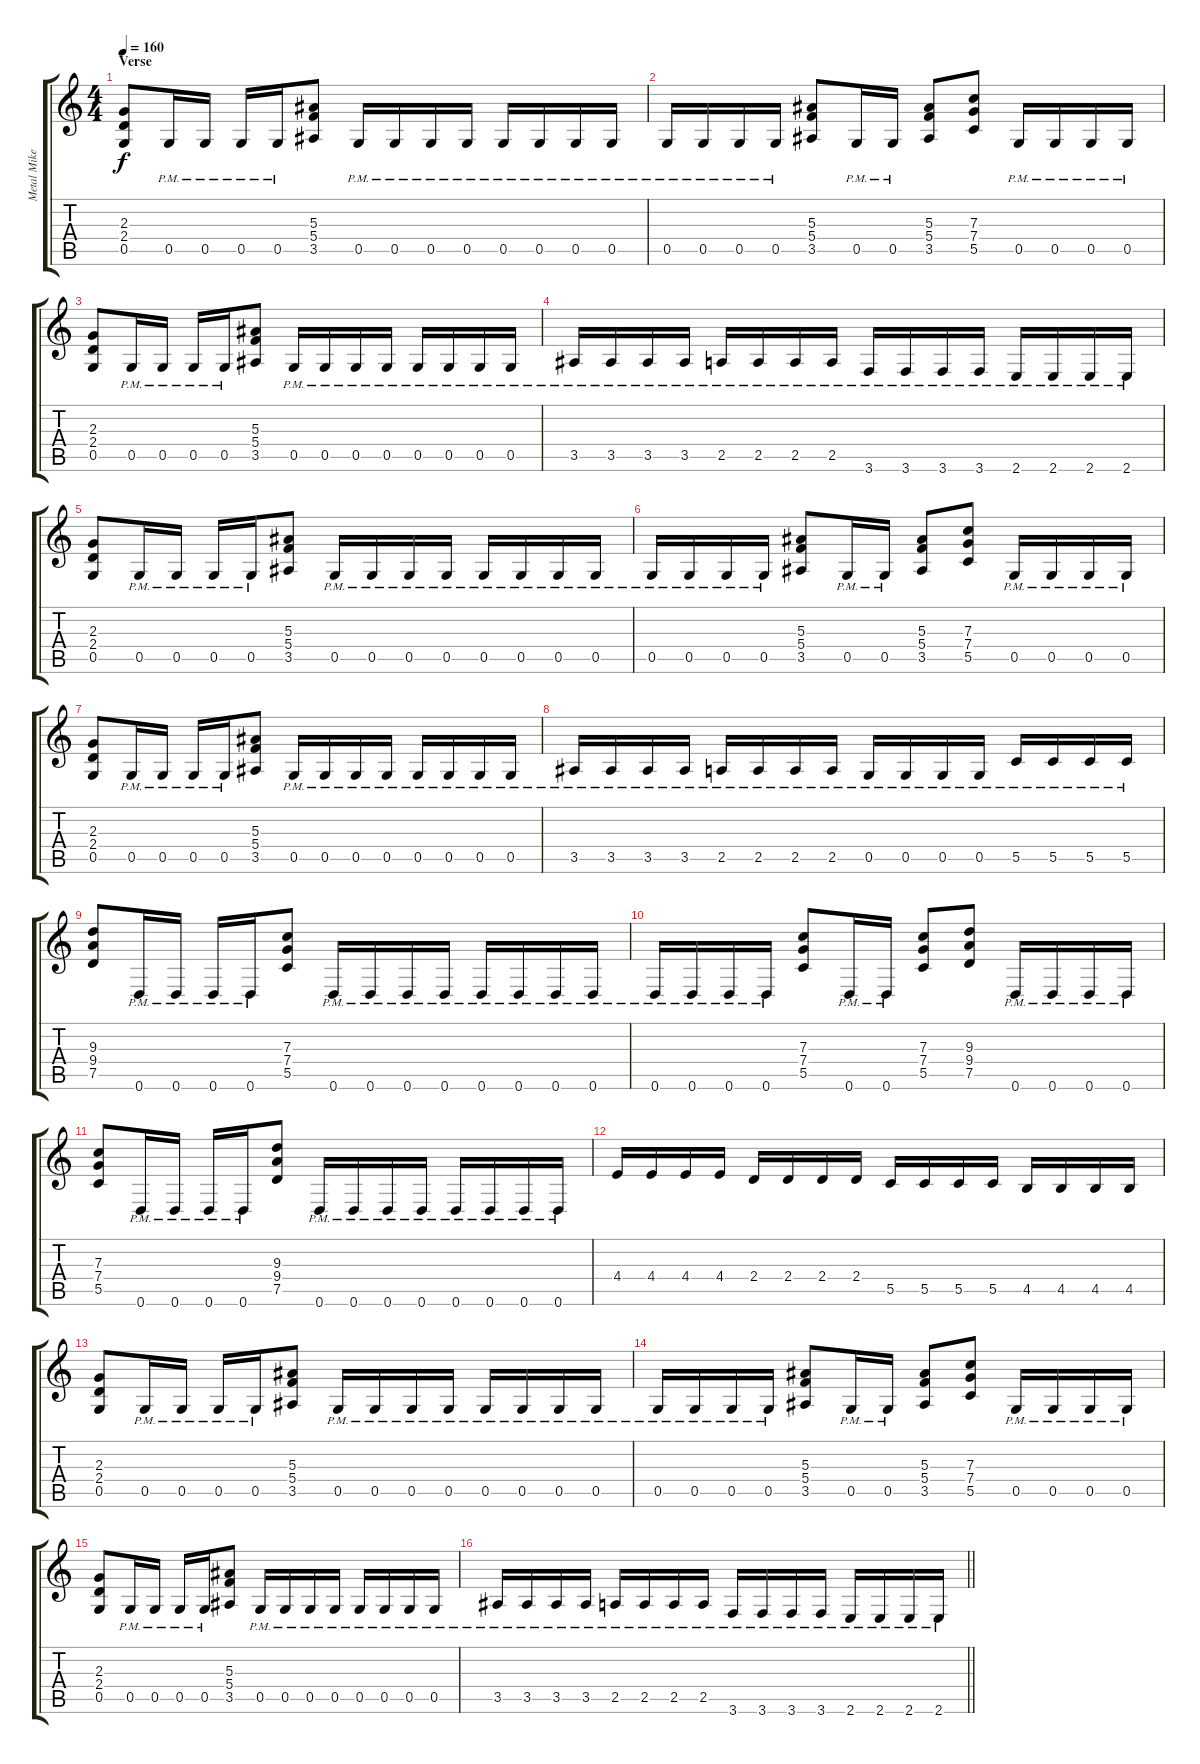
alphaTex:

\track ("Metal Mike Chlasciak" "Metal Mike") {instrument distortionguitar}
\staff {score tabs}
\tuning (D4 A3 F3 C3 G2 D2) {hide}
\ts (4 4)
\section ("" "Verse")
\tempo 160
\clef g2
\ks c
(2.3 2.4 0.5).8{dy f} 0.5{pm}.16 0.5{pm}.16 0.5{pm}.16 0.5{pm}.16 (5.3 5.4 3.5).8 0.5{pm}.16 0.5{pm}.16 0.5{pm}.16 0.5{pm}.16 0.5{pm}.16 0.5{pm}.16 0.5{pm}.16 0.5{pm}.16 |
0.5{pm}.16 0.5{pm}.16 0.5{pm}.16 0.5{pm}.16 (5.3 5.4 3.5).8 0.5{pm}.16 0.5{pm}.16 (5.3 5.4 3.5).8 (7.3 7.4 5.5).8 0.5{pm}.16 0.5{pm}.16 0.5{pm}.16 0.5{pm}.16 |
(2.3 2.4 0.5).8 0.5{pm}.16 0.5{pm}.16 0.5{pm}.16 0.5{pm}.16 (5.3 5.4 3.5).8 0.5{pm}.16 0.5{pm}.16 0.5{pm}.16 0.5{pm}.16 0.5{pm}.16 0.5{pm}.16 0.5{pm}.16 0.5{pm}.16 |
3.5{pm}.16 3.5{pm}.16 3.5{pm}.16 3.5{pm}.16 2.5{pm}.16 2.5{pm}.16 2.5{pm}.16 2.5{pm}.16 3.6{pm}.16 3.6{pm}.16 3.6{pm}.16 3.6{pm}.16 2.6{pm}.16 2.6{pm}.16 2.6{pm}.16 2.6{pm}.16 |
(2.3 2.4 0.5).8 0.5{pm}.16 0.5{pm}.16 0.5{pm}.16 0.5{pm}.16 (5.3 5.4 3.5).8 0.5{pm}.16 0.5{pm}.16 0.5{pm}.16 0.5{pm}.16 0.5{pm}.16 0.5{pm}.16 0.5{pm}.16 0.5{pm}.16 |
0.5{pm}.16 0.5{pm}.16 0.5{pm}.16 0.5{pm}.16 (5.3 5.4 3.5).8 0.5{pm}.16 0.5{pm}.16 (5.3 5.4 3.5).8 (7.3 7.4 5.5).8 0.5{pm}.16 0.5{pm}.16 0.5{pm}.16 0.5{pm}.16 |
(2.3 2.4 0.5).8 0.5{pm}.16 0.5{pm}.16 0.5{pm}.16 0.5{pm}.16 (5.3 5.4 3.5).8 0.5{pm}.16 0.5{pm}.16 0.5{pm}.16 0.5{pm}.16 0.5{pm}.16 0.5{pm}.16 0.5{pm}.16 0.5{pm}.16 |
3.5{pm}.16 3.5{pm}.16 3.5{pm}.16 3.5{pm}.16 2.5{pm}.16 2.5{pm}.16 2.5{pm}.16 2.5{pm}.16 0.5{pm}.16 0.5{pm}.16 0.5{pm}.16 0.5{pm}.16 5.5{pm}.16 5.5{pm}.16 5.5{pm}.16 5.5{pm}.16 |
(9.3 9.4 7.5).8 0.6{pm}.16 0.6{pm}.16 0.6{pm}.16 0.6{pm}.16 (7.3 7.4 5.5).8 0.6{pm}.16 0.6{pm}.16 0.6{pm}.16 0.6{pm}.16 0.6{pm}.16 0.6{pm}.16 0.6{pm}.16 0.6{pm}.16 |
0.6{pm}.16 0.6{pm}.16 0.6{pm}.16 0.6{pm}.16 (7.3 7.4 5.5).8 0.6{pm}.16 0.6{pm}.16 (7.3 7.4 5.5).8 (9.3 9.4 7.5).8 0.6{pm}.16 0.6{pm}.16 0.6{pm}.16 0.6{pm}.16 |
(7.3 7.4 5.5).8 0.6{pm}.16 0.6{pm}.16 0.6{pm}.16 0.6{pm}.16 (9.3 9.4 7.5).8 0.6{pm}.16 0.6{pm}.16 0.6{pm}.16 0.6{pm}.16 0.6{pm}.16 0.6{pm}.16 0.6{pm}.16 0.6{pm}.16 |
4.4.16 4.4.16 4.4.16 4.4.16 2.4.16 2.4.16 2.4.16 2.4.16 5.5.16 5.5.16 5.5.16 5.5.16 4.5.16 4.5.16 4.5.16 4.5.16 |
(2.3 2.4 0.5).8 0.5{pm}.16 0.5{pm}.16 0.5{pm}.16 0.5{pm}.16 (5.3 5.4 3.5).8 0.5{pm}.16 0.5{pm}.16 0.5{pm}.16 0.5{pm}.16 0.5{pm}.16 0.5{pm}.16 0.5{pm}.16 0.5{pm}.16 |
0.5{pm}.16 0.5{pm}.16 0.5{pm}.16 0.5{pm}.16 (5.3 5.4 3.5).8 0.5{pm}.16 0.5{pm}.16 (5.3 5.4 3.5).8 (7.3 7.4 5.5).8 0.5{pm}.16 0.5{pm}.16 0.5{pm}.16 0.5{pm}.16 |
(2.3 2.4 0.5).8 0.5{pm}.16 0.5{pm}.16 0.5{pm}.16 0.5{pm}.16 (5.3 5.4 3.5).8 0.5{pm}.16 0.5{pm}.16 0.5{pm}.16 0.5{pm}.16 0.5{pm}.16 0.5{pm}.16 0.5{pm}.16 0.5{pm}.16 |
\barLineRight lightlight
3.5{pm}.16 3.5{pm}.16 3.5{pm}.16 3.5{pm}.16 2.5{pm}.16 2.5{pm}.16 2.5{pm}.16 2.5{pm}.16 3.6{pm}.16 3.6{pm}.16 3.6{pm}.16 3.6{pm}.16 2.6{pm}.16 2.6{pm}.16 2.6{pm}.16 2.6{pm}.16
